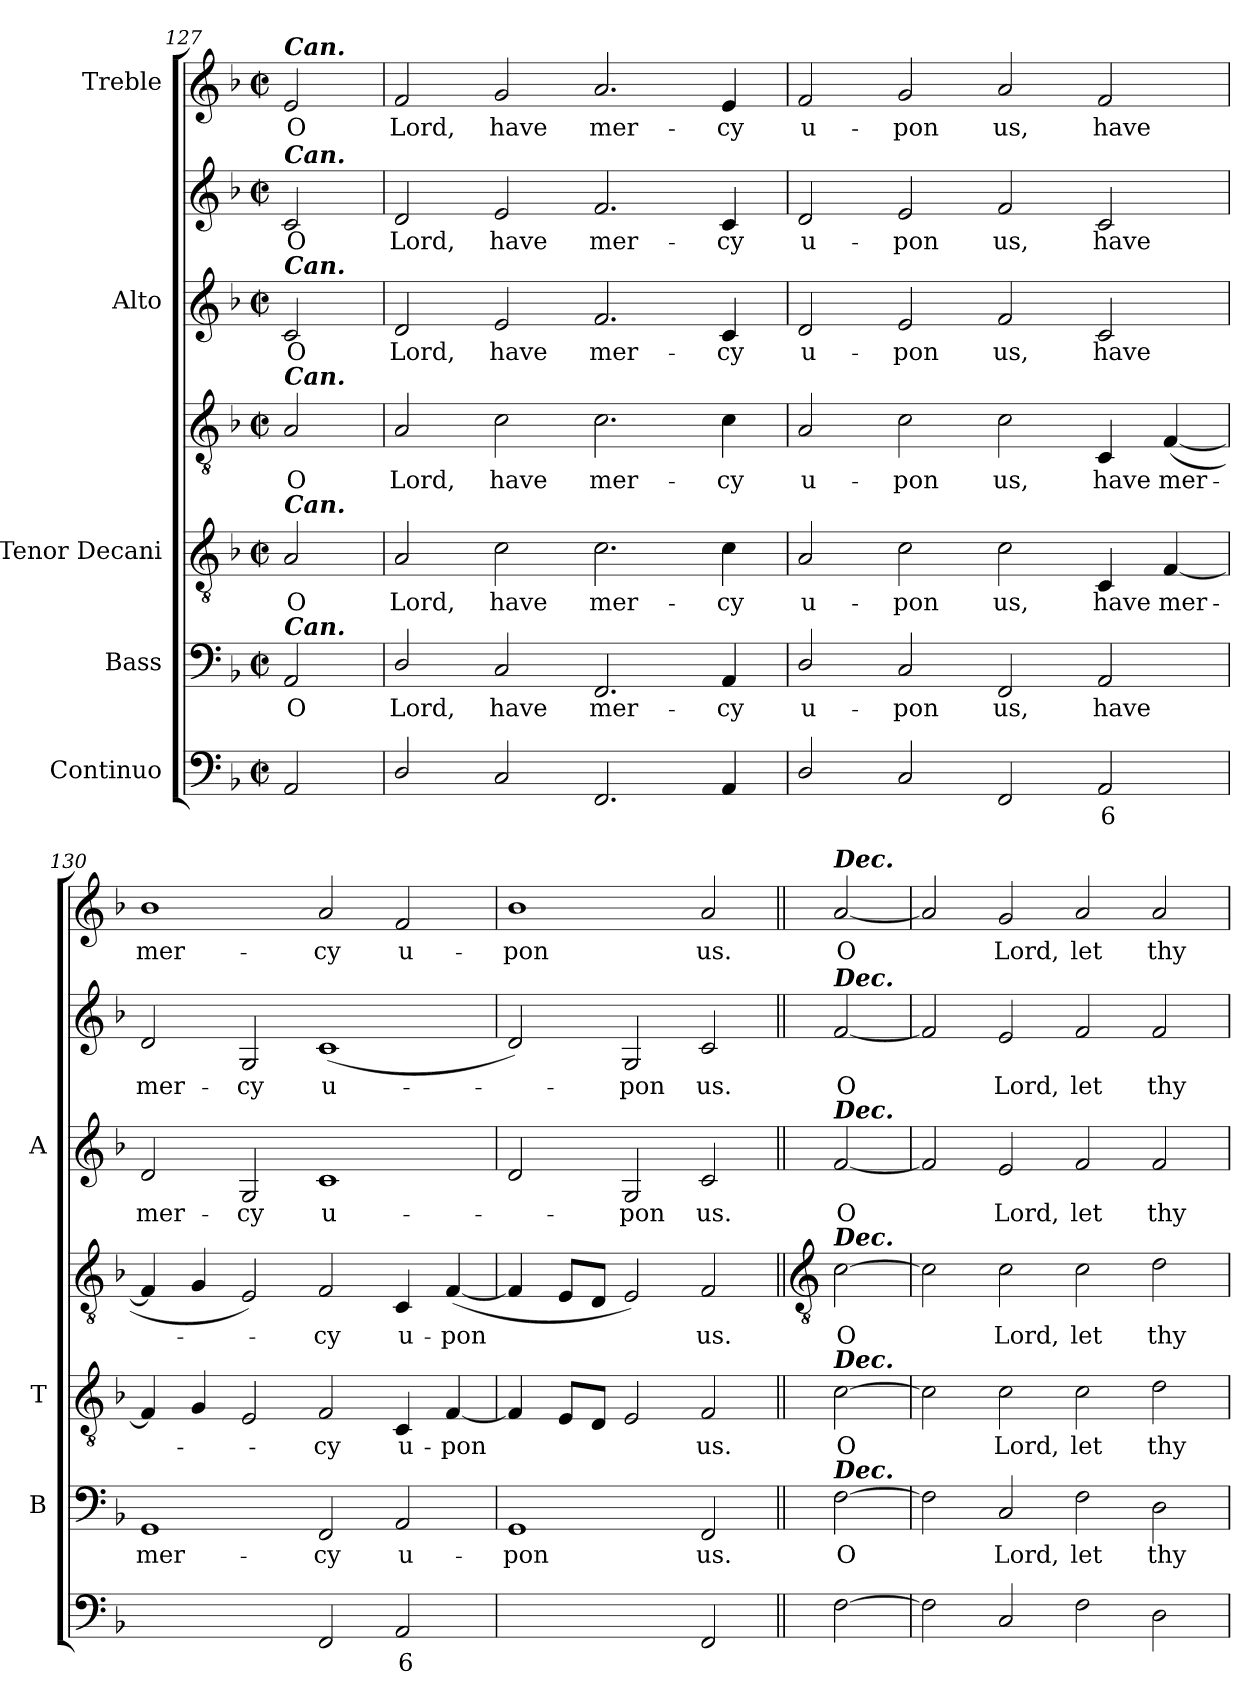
**kern	**text	**kern	**text	**kern	**text	**kern	**text	**kern	**text	**kern	**text	**kern	**text
*part5	*part5	*part4	*part4	*part3	*part3	*part3	*part3	*part2	*part2	*part2	*part2	*part1	*part1
*staff7	*staff7	*staff6	*staff6	*staff5	*staff5	*staff4	*staff4	*staff3	*staff3	*staff2	*staff2	*staff1	*staff1
*I"Continuo	*	*I"Bass	*	*I"Tenor Decani	*	*	*	*I"Alto	*	*	*	*I"Treble	*
*	*	*I'B	*	*I'T	*	*	*	*I'A	*	*	*	*	*
!!LO:LB:g=z
*clefF4	*	*clefF4	*	*clefGv2	*	*clefGv2	*	*	*	*clefG2	*	*clefG2	*
*k[b-]	*	*k[b-]	*	*k[b-]	*	*k[b-]	*	*k[b-]	*	*k[b-]	*	*k[b-]	*
*F:	*	*F:	*	*F:	*	*F:	*	*F:	*	*F:	*	*F:	*
*M4/2	*	*M4/2	*	*M4/2	*	*M4/2	*	*M4/2	*	*M4/2	*	*M4/2	*
*met(c|)	*	*met(c|)	*	*met(c|)	*	*met(c|)	*	*met(c|)	*	*met(c|)	*	*met(c|)	*
=127	=127	=127	=127	=127	=127	=127	=127	=127	=127	=127	=127	=127	=127
!	!	!	!	!	!	!	!	!	!	!	!	!LO:TX:a:Bi:t=Can.	!
!	!	!	!	!	!	!	!	!	!	!LO:TX:a:Bi:t=Can.	!	!	!
!	!	!	!	!	!	!	!	!LO:TX:a:Bi:t=Can.	!	!	!	!	!
!	!	!	!	!	!	!LO:TX:a:Bi:t=Can.	!	!	!	!	!	!	!
!	!	!	!	!LO:TX:a:Bi:t=Can.	!	!	!	!	!	!	!	!	!
!	!	!LO:TX:a:Bi:t=Can.	!	!	!	!	!	!	!	!	!	!	!
!	!	!	!LO:LY:b	!	!LO:LY:b	!	!LO:LY:b	!	!LO:LY:b	!	!LO:LY:b	!	!LO:LY:b
2AA	.	2AA	O	2A	O	2A	O	2c	O	2c	O	2e	O
=128	=128	=128	=128	=128	=128	=128	=128	=128	=128	=128	=128	=128	=128
!	!	!	!LO:LY:b	!	!LO:LY:b	!	!LO:LY:b	!	!LO:LY:b	!	!LO:LY:b	!	!LO:LY:b
2D/	.	2D/	Lord,	2A	Lord,	2A	Lord,	2d	Lord,	2d	Lord,	2f	Lord,
!	!	!	!LO:LY:b	!	!LO:LY:b	!	!LO:LY:b	!	!LO:LY:b	!	!LO:LY:b	!	!LO:LY:b
2C	.	2C	have	2c	have	2c	have	2e	have	2e	have	2g	have
!	!	!	!LO:LY:b	!	!LO:LY:b	!	!LO:LY:b	!	!LO:LY:b	!	!LO:LY:b	!	!LO:LY:b
2.FF	.	2.FF	mer-	2.c	mer-	2.c	mer-	2.f	mer-	2.f	mer-	2.a	mer-
!	!	!	!LO:LY:b	!	!LO:LY:b	!	!LO:LY:b	!	!LO:LY:b	!	!LO:LY:b	!	!LO:LY:b
4AA	.	4AA	-cy	4c	-cy	4c	-cy	4c	-cy	4c	-cy	4e	-cy
=129	=129	=129	=129	=129	=129	=129	=129	=129	=129	=129	=129	=129	=129
!	!	!	!LO:LY:b	!	!LO:LY:b	!	!LO:LY:b	!	!LO:LY:b	!	!LO:LY:b	!	!LO:LY:b
2D/	.	2D/	u-	2A	u-	2A	u-	2d	u-	2d	u-	2f	u-
!	!	!	!LO:LY:b	!	!LO:LY:b	!	!LO:LY:b	!	!LO:LY:b	!	!LO:LY:b	!	!LO:LY:b
2C	.	2C	-pon	2c	-pon	2c	-pon	2e	-pon	2e	-pon	2g	-pon
!	!	!	!LO:LY:b	!	!LO:LY:b	!	!LO:LY:b	!	!LO:LY:b	!	!LO:LY:b	!	!LO:LY:b
2FF	.	2FF	us,	2c	us,	2c	us,	2f	us,	2f	us,	2a	us,
!	!LO:LY:b	!	!LO:LY:b	!	!LO:LY:b	!	!LO:LY:b	!	!LO:LY:b	!	!LO:LY:b	!	!LO:LY:b
2AA	6	2AA	have	4C	have	4C	have	2c	have	2c	have	2f	have
!	!	!	!	!	!LO:LY:b	!	!LO:LY:b	!	!	!	!	!	!
.	.	.	.	[4F	mer-	(<[4F	mer-	.	.	.	.	.	.
=130	=130	=130	=130	=130	=130	=130	=130	=130	=130	=130	=130	=130	=130
!	!LO:LY:b	!	!LO:LY:b	!	!	!	!	!	!LO:LY:b	!	!LO:LY:b	!	!LO:LY:b
[2GGyy	7	1GG	mer-	4F]	.	4F]	.	2d	mer-	2d	mer-	1b-	mer-
.	.	.	.	4G	.	4G	.	.	.	.	.	.	.
!	!LO:LY:b	!	!	!	!	!	!	!	!LO:LY:b	!	!LO:LY:b	!	!
2GGyy]	6	.	.	2E	.	2E)	.	2G	-cy	2G	-cy	.	.
!	!	!	!LO:LY:b	!	!LO:LY:b	!	!LO:LY:b	!	!LO:LY:b	!	!LO:LY:b	!	!LO:LY:b
2FF	.	2FF	-cy	2F	cy	2F	cy	1c	u-	(<1c	u-	2a	-cy
!	!LO:LY:b	!	!LO:LY:b	!	!LO:LY:b	!	!LO:LY:b	!	!	!	!	!	!LO:LY:b
2AA	6	2AA	u-	4C	u-	4C	u-	.	.	.	.	2f	u-
!	!	!	!	!	!LO:LY:b	!	!LO:LY:b	!	!	!	!	!	!
.	.	.	.	[4F	-pon	(<[4F	-pon	.	.	.	.	.	.
=131	=131	=131	=131	=131	=131	=131	=131	=131	=131	=131	=131	=131	=131
!	!LO:LY:b	!	!LO:LY:b	!	!	!	!	!	!	!	!	!	!LO:LY:b
[2GGyy	7	1GG	-pon	4F]	.	4F]	.	2d	.	2d)	.	1b-	-pon
.	.	.	.	8EL	.	8EL	.	.	.	.	.	.	.
.	.	.	.	8DJ	.	8DJ	.	.	.	.	.	.	.
!	!LO:LY:b	!	!	!	!	!	!	!	!LO:LY:b	!	!LO:LY:b	!	!
2GGyy]	6	.	.	2E	.	2E)	.	2G	pon	2G	pon	.	.
!	!	!	!LO:LY:b	!	!LO:LY:b	!	!LO:LY:b	!	!LO:LY:b	!	!LO:LY:b	!	!LO:LY:b
2FF	.	2FF	us.	2F	us.	2F	us.	2c	us.	2c	us.	2a	us.
!!LO:LB:g=z
=132||	=132||	=132||	=132||	=132||	=132||	=132||	=132||	=132||	=132||	=132||	=132||	=132||	=132||
*	*	*	*	*	*	*clefGv2	*	*	*	*	*	*	*
!	!	!	!	!	!	!	!	!	!	!	!	!LO:TX:a:Bi:t=Dec.	!
!	!	!	!	!	!	!	!	!	!	!LO:TX:a:Bi:t=Dec.	!	!	!
!	!	!	!	!	!	!	!	!LO:TX:a:Bi:t=Dec.	!	!	!	!	!
!	!	!	!	!	!	!LO:TX:a:Bi:t=Dec.	!	!	!	!	!	!	!
!	!	!	!	!LO:TX:a:Bi:t=Dec.	!	!	!	!	!	!	!	!	!
!	!	!LO:TX:a:Bi:t=Dec.	!	!	!	!	!	!	!	!	!	!	!
!	!	!	!LO:LY:b	!	!LO:LY:b	!	!LO:LY:b	!	!LO:LY:b	!	!LO:LY:b	!	!LO:LY:b
[2F	.	[2F	O	[2c	O	[2c	O	[2f	O	[2f	O	[2a	O
=133	=133	=133	=133	=133	=133	=133	=133	=133	=133	=133	=133	=133	=133
2F]	.	2F]	.	2c]	.	2c]	.	2f]	.	2f]	.	2a]	.
!	!	!	!LO:LY:b	!	!LO:LY:b	!	!LO:LY:b	!	!LO:LY:b	!	!LO:LY:b	!	!LO:LY:b
2C	.	2C	Lord,	2c	Lord,	2c	Lord,	2e	Lord,	2e	Lord,	2g	Lord,
!	!	!	!LO:LY:b	!	!LO:LY:b	!	!LO:LY:b	!	!LO:LY:b	!	!LO:LY:b	!	!LO:LY:b
2F	.	2F	let	2c	let	2c	let	2f	let	2f	let	2a	let
!	!	!	!LO:LY:b	!	!LO:LY:b	!	!LO:LY:b	!	!LO:LY:b	!	!LO:LY:b	!	!LO:LY:b
2D	.	2D	thy	2d	thy	2d	thy	2f	thy	2f	thy	2a	thy
=	=	=	=	=	=	=	=	=	=	=	=	=	=
*-	*-	*-	*-	*-	*-	*-	*-	*-	*-	*-	*-	*-	*-
